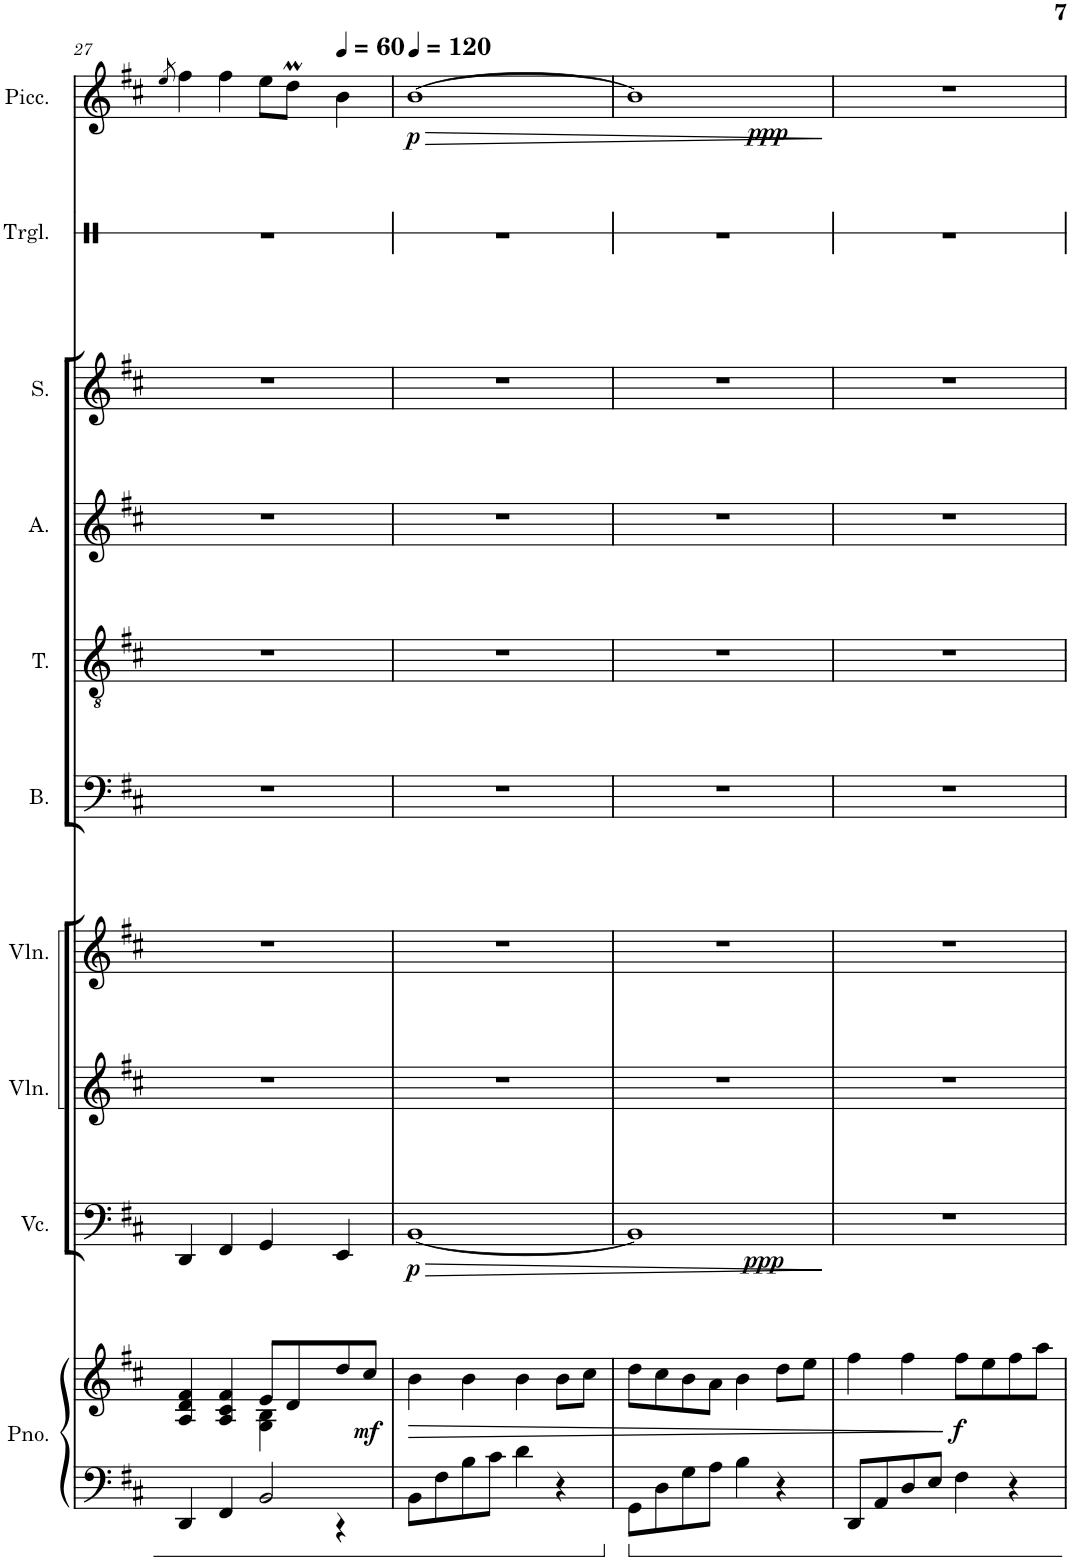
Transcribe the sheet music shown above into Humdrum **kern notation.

**kern	**kern	**dynam	**kern	**dynam	**kern	**kern	**kern	**kern	**kern	**kern	**kern	**kern	**dynam
*part10	*part10	*part10	*part9	*part9	*part8	*part7	*part6	*part5	*part4	*part3	*part2	*part1	*part1
*staff11	*staff10	*staff10/11	*staff9	*staff9	*staff8	*staff7	*staff6	*staff5	*staff4	*staff3	*staff2	*staff1	*staff1
*I"Piano	*	*	*I"Violoncello	*	*I"Violin	*I"Violin	*I"Bass	*I"Tenor	*I"Alto	*I"Soprano	*I"Triangle	*I"Piccolo	*
*I'Pno.	*	*	*I'Vc.	*	*I'Vln.	*I'Vln.	*I'B.	*I'T.	*I'A.	*I'S.	*I'Trgl.	*I'Picc.	*
!!LO:PB:g=z
*clefF4	*clefG2	*	*clefF4	*	*clefG2	*clefG2	*clefF4	*clefGv2	*clefG2	*clefG2	*clefX	*clefG2	*
*	*	*	*	*	*	*	*	*	*	*	*	*Trd-7c-12	*
*k[f#c#]	*k[f#c#]	*	*k[f#c#]	*	*k[f#c#]	*k[f#c#]	*k[f#c#]	*k[f#c#]	*k[f#c#]	*k[f#c#]	*k[]	*k[f#c#]	*
*M4/4	*M4/4	*	*M4/4	*	*M4/4	*M4/4	*M4/4	*M4/4	*M4/4	*M4/4	*M4/4	*M4/4	*
=27	=27	=27	=27	=27	=27	=27	=27	=27	=27	=27	=27	=27	=27
.	.	.	.	.	.	.	.	.	.	.	.	8qee/	.
*^	*^	*	*	*	*	*	*	*	*	*	*	*	*
4DD/	2.ryy	4A/ 4d/ 4f#/	2ryy	.	4DD/	.	1r	1r	1r	1r	1r	1r	1r	4ff#\	.
4FF#/	.	4A/ 4c#/ 4f#/	.	.	4FF#/	.	.	.	.	.	.	.	.	4ff#\	.
2BB/	.	8e/L	4G\ 4B\	.	4GG/	.	.	.	.	.	.	.	.	8ee\L	.
.	.	8d/	.	.	.	.	.	.	.	.	.	.	.	8ddM\J	.
*	*	*	*	*	*	*	*	*	*	*	*	*	*	*MM60	*
.	4r	8dd/	4ryy	.	4EE/	.	.	.	.	.	.	.	.	4b\	.
!	!	!	!	!LO:DY:b	!	!	!	!	!	!	!	!	!	!	!
.	.	8cc#/J	.	mf	.	.	.	.	.	.	.	.	.	.	.
*v	*v	*	*	*	*	*	*	*	*	*	*	*	*	*	*
*	*v	*v	*	*	*	*	*	*	*	*	*	*	*	*
=28	=28	=28	=28	=28	=28	=28	=28	=28	=28	=28	=28	=28	=28
*	*	*	*	*	*	*	*	*	*	*	*	*MM120	*
!	!	!LO:HP:b	!	!LO:HP:b	!	!	!	!	!	!	!	!	!LO:HP:b
!	!	!	!	!LO:DY:n=1:b	!	!	!	!	!	!	!	!	!LO:DY:n=1:b
8BB\L	4b\	>	[1BB	> p	1r	1r	1r	1r	1r	1r	1r	[1b	> p
8F#\	.	.	.	.	.	.	.	.	.	.	.	.	.
8B\	4b\	.	.	.	.	.	.	.	.	.	.	.	.
8c#\J	.	.	.	.	.	.	.	.	.	.	.	.	.
4d\	4b\	.	.	.	.	.	.	.	.	.	.	.	.
4r	8b\L	.	.	.	.	.	.	.	.	.	.	.	.
.	8cc#\J	.	.	.	.	.	.	.	.	.	.	.	.
=29	=29	=29	=29	=29	=29	=29	=29	=29	=29	=29	=29	=29	=29
!	!	!	!	!LO:DY:b	!	!	!	!	!	!	!	!	!LO:DY:b
8GG\L	8dd\L	.	1BB]	ppp	1r	1r	1r	1r	1r	1r	1r	1b]	ppp
8D\	8cc#\	.	.	.	.	.	.	.	.	.	.	.	.
8G\	8b\	.	.	.	.	.	.	.	.	.	.	.	.
8A\J	8a\J	.	.	.	.	.	.	.	.	.	.	.	.
4B\	4b\	.	.	.	.	.	.	.	.	.	.	.	.
4r	8dd\L	.	.	.	.	.	.	.	.	.	.	.	.
.	8ee\J	.	.	.	.	.	.	.	.	.	.	.	.
.	.	.	.	]	.	.	.	.	.	.	.	.	]
=30	=30	=30	=30	=30	=30	=30	=30	=30	=30	=30	=30	=30	=30
8DD/L	4ff#\	.	1r	.	1r	1r	1r	1r	1r	1r	1r	1r	.
8AA/	.	.	.	.	.	.	.	.	.	.	.	.	.
8D/	4ff#\	.	.	.	.	.	.	.	.	.	.	.	.
8E/J	.	.	.	.	.	.	.	.	.	.	.	.	.
!	!	!LO:DY:n=1:b	!	!	!	!	!	!	!	!	!	!	!
4F#\	8ff#\L	] f	.	.	.	.	.	.	.	.	.	.	.
.	8ee\	.	.	.	.	.	.	.	.	.	.	.	.
4r	8ff#\	.	.	.	.	.	.	.	.	.	.	.	.
.	8aa\J	.	.	.	.	.	.	.	.	.	.	.	.
=	=	=	=	=	=	=	=	=	=	=	=	=	=
*-	*-	*-	*-	*-	*-	*-	*-	*-	*-	*-	*-	*-	*-
